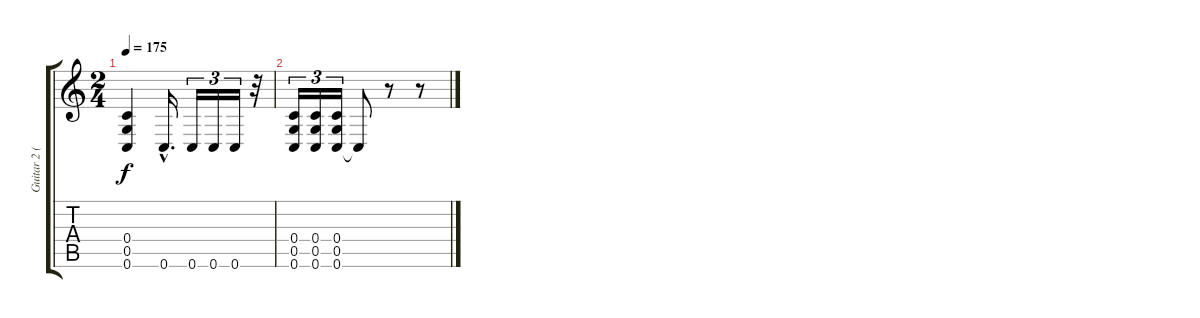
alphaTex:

\track ("Guitar 2 (Sgrosso)" "Guitar 2 (") {instrument distortionguitar}
\staff {score tabs}
\tuning (D4 A3 F3 C3 G2 C2) {hide}
\ts (2 4)
\tempo 175
\clef g2
\ks c
(0.4 0.5 0.6).4{dy f} 0.6{hac}.16{d} 0.6.16{tu (3 2)} 0.6.16{tu (3 2)} 0.6.16{tu (3 2)} r.32 |
(0.4 0.5 0.6).16{tu (3 2)} (0.4 0.5 0.6).16{tu (3 2)} (0.4 0.5 0.6).16{tu (3 2)} 0.6{t}.8 r.8 r.8
